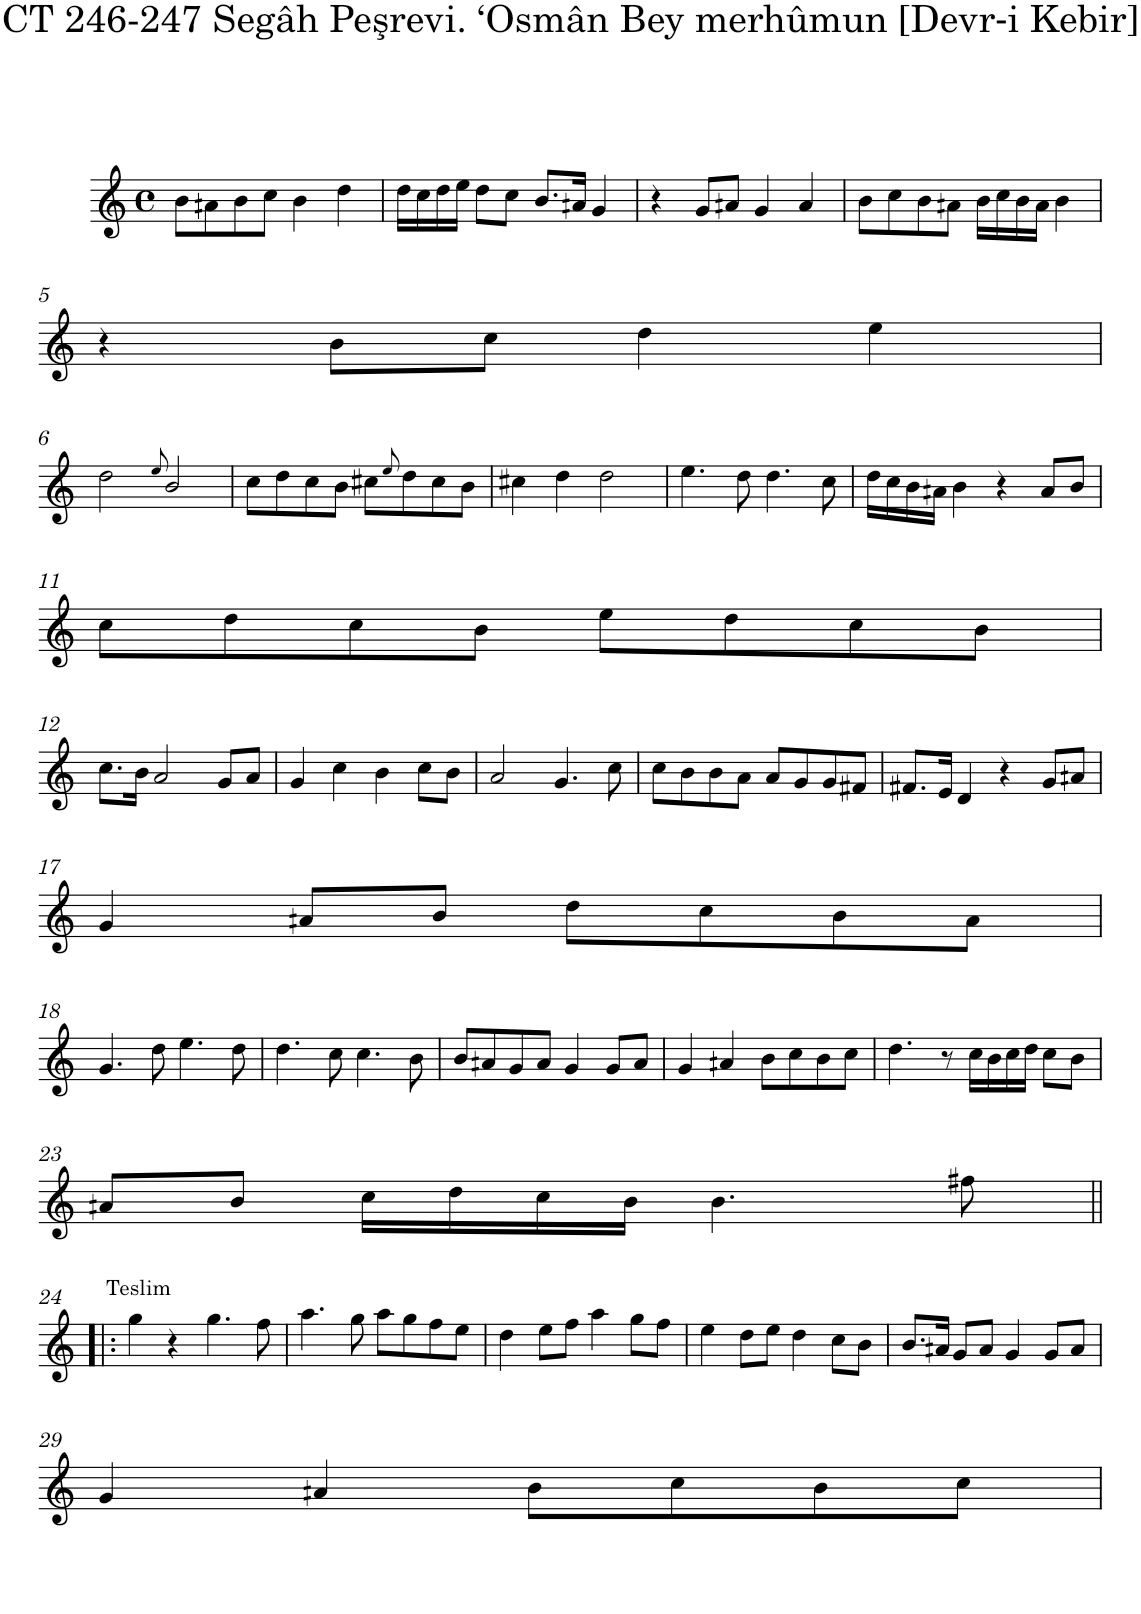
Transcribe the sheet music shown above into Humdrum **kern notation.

**kern
*part1
*staff1
*I"Piano
*I'Pno.
*clefG2
*k[]
*M4/4
*met(c)
=1
8b\L
8an\
8b\
8cc\J
4b\
4dd\
=2
16dd\LL
16cc\
16dd\
16ee\JJ
8dd\L
8cc\J
8.b/L
16an/Jk
4g/
=3
4r
8g/L
8an/J
4g/
4a/
=4
8b\L
8cc\
8b\
8an\J
16b\LL
16cc\
16b\
16a\JJ
4b\
!!LO:LB:g=z
=5
4r
8b\L
8cc\J
4dd\
4ee\
!!LO:LB:g=z
=6
2dd\
8qee/
2b/
=7
8cc\L
8dd\
8cc\
8b\J
8cc#X\L
8qee/
8dd\
8cc#\
8b\J
=8
4cc#X\
4dd\
2dd\
=9
4.ee\
8dd\
4.dd\
8cc\
=10
16dd\LL
16cc\
16b\
16an\JJ
4b\
4r
8a/L
8b/J
!!LO:LB:g=z
=11
8cc\L
8dd\
8cc\
8b\J
8ee\L
8dd\
8cc\
8b\J
!!LO:LB:g=z
=12
8.cc\L
16b\Jk
2a/
8g/L
8a/J
=13
4g/
4cc\
4b\
8cc\L
8b\J
=14
2a/
4.g/
8cc\
=15
8cc\L
8b\
8b\
8a\J
8a/L
8g/
8g/
8f#X/J
=16
8.f#X/L
16e/Jk
4d/
4r
8g/L
8an/J
!!LO:LB:g=z
=17
4g/
8an/L
8b/J
8dd\L
8cc\
8b\
8a\J
!!LO:LB:g=z
=18
4.g/
8dd\
4.ee\
8dd\
=19
4.dd\
8cc\
4.cc\
8b\
=20
8b/L
8an/
8g/
8a/J
4g/
8g/L
8a/J
=21
4g/
4an/
8b\L
8cc\
8b\
8cc\J
=22
4.dd\
8r
16cc\LL
16b\
16cc\
16dd\JJ
8cc\L
8b\J
!!LO:LB:g=z
=23
8an/L
8b/J
16cc\LL
16dd\
16cc\
16b\JJ
4.b\
8ff#X\
!!LO:LB:g=z
=24!|:
!LO:TX:a:t=Teslim
4gg\
4r
4.gg\
8ff\
=25
4.aa\
8gg\
8aa\L
8gg\
8ff\
8ee\J
=26
4dd\
8ee\L
8ff\J
4aa\
8gg\L
8ff\J
=27
4ee\
8dd\L
8ee\J
4dd\
8cc\L
8b\J
=28
8.b/L
16an/Jk
8g/L
8a/J
4g/
8g/L
8a/J
!!LO:LB:g=z
=29
4g/
4an/
8b\L
8cc\
8b\
8cc\J
=
*-
